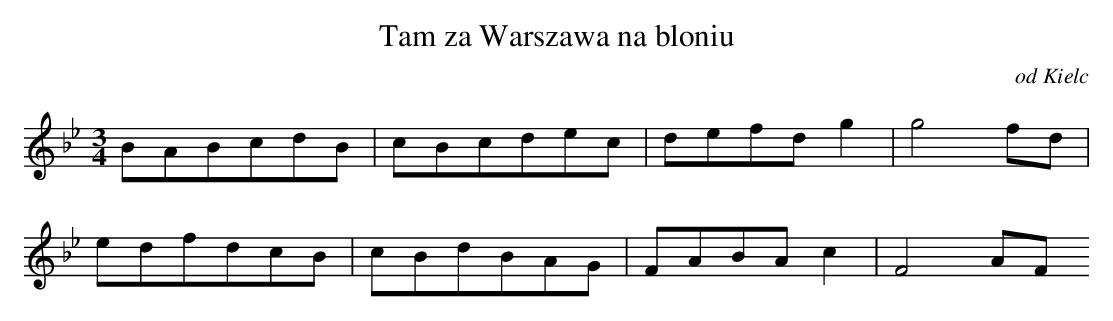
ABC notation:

X:1
T: Tam za Warszawa na bloniu
O: od Kielc
M: 3/4
L: 1/8
K: Bb
BABcdB | cBcdec | defdg2 | g4fd |
edfdcB | cBdBAG | FABAc2 | F4AF
